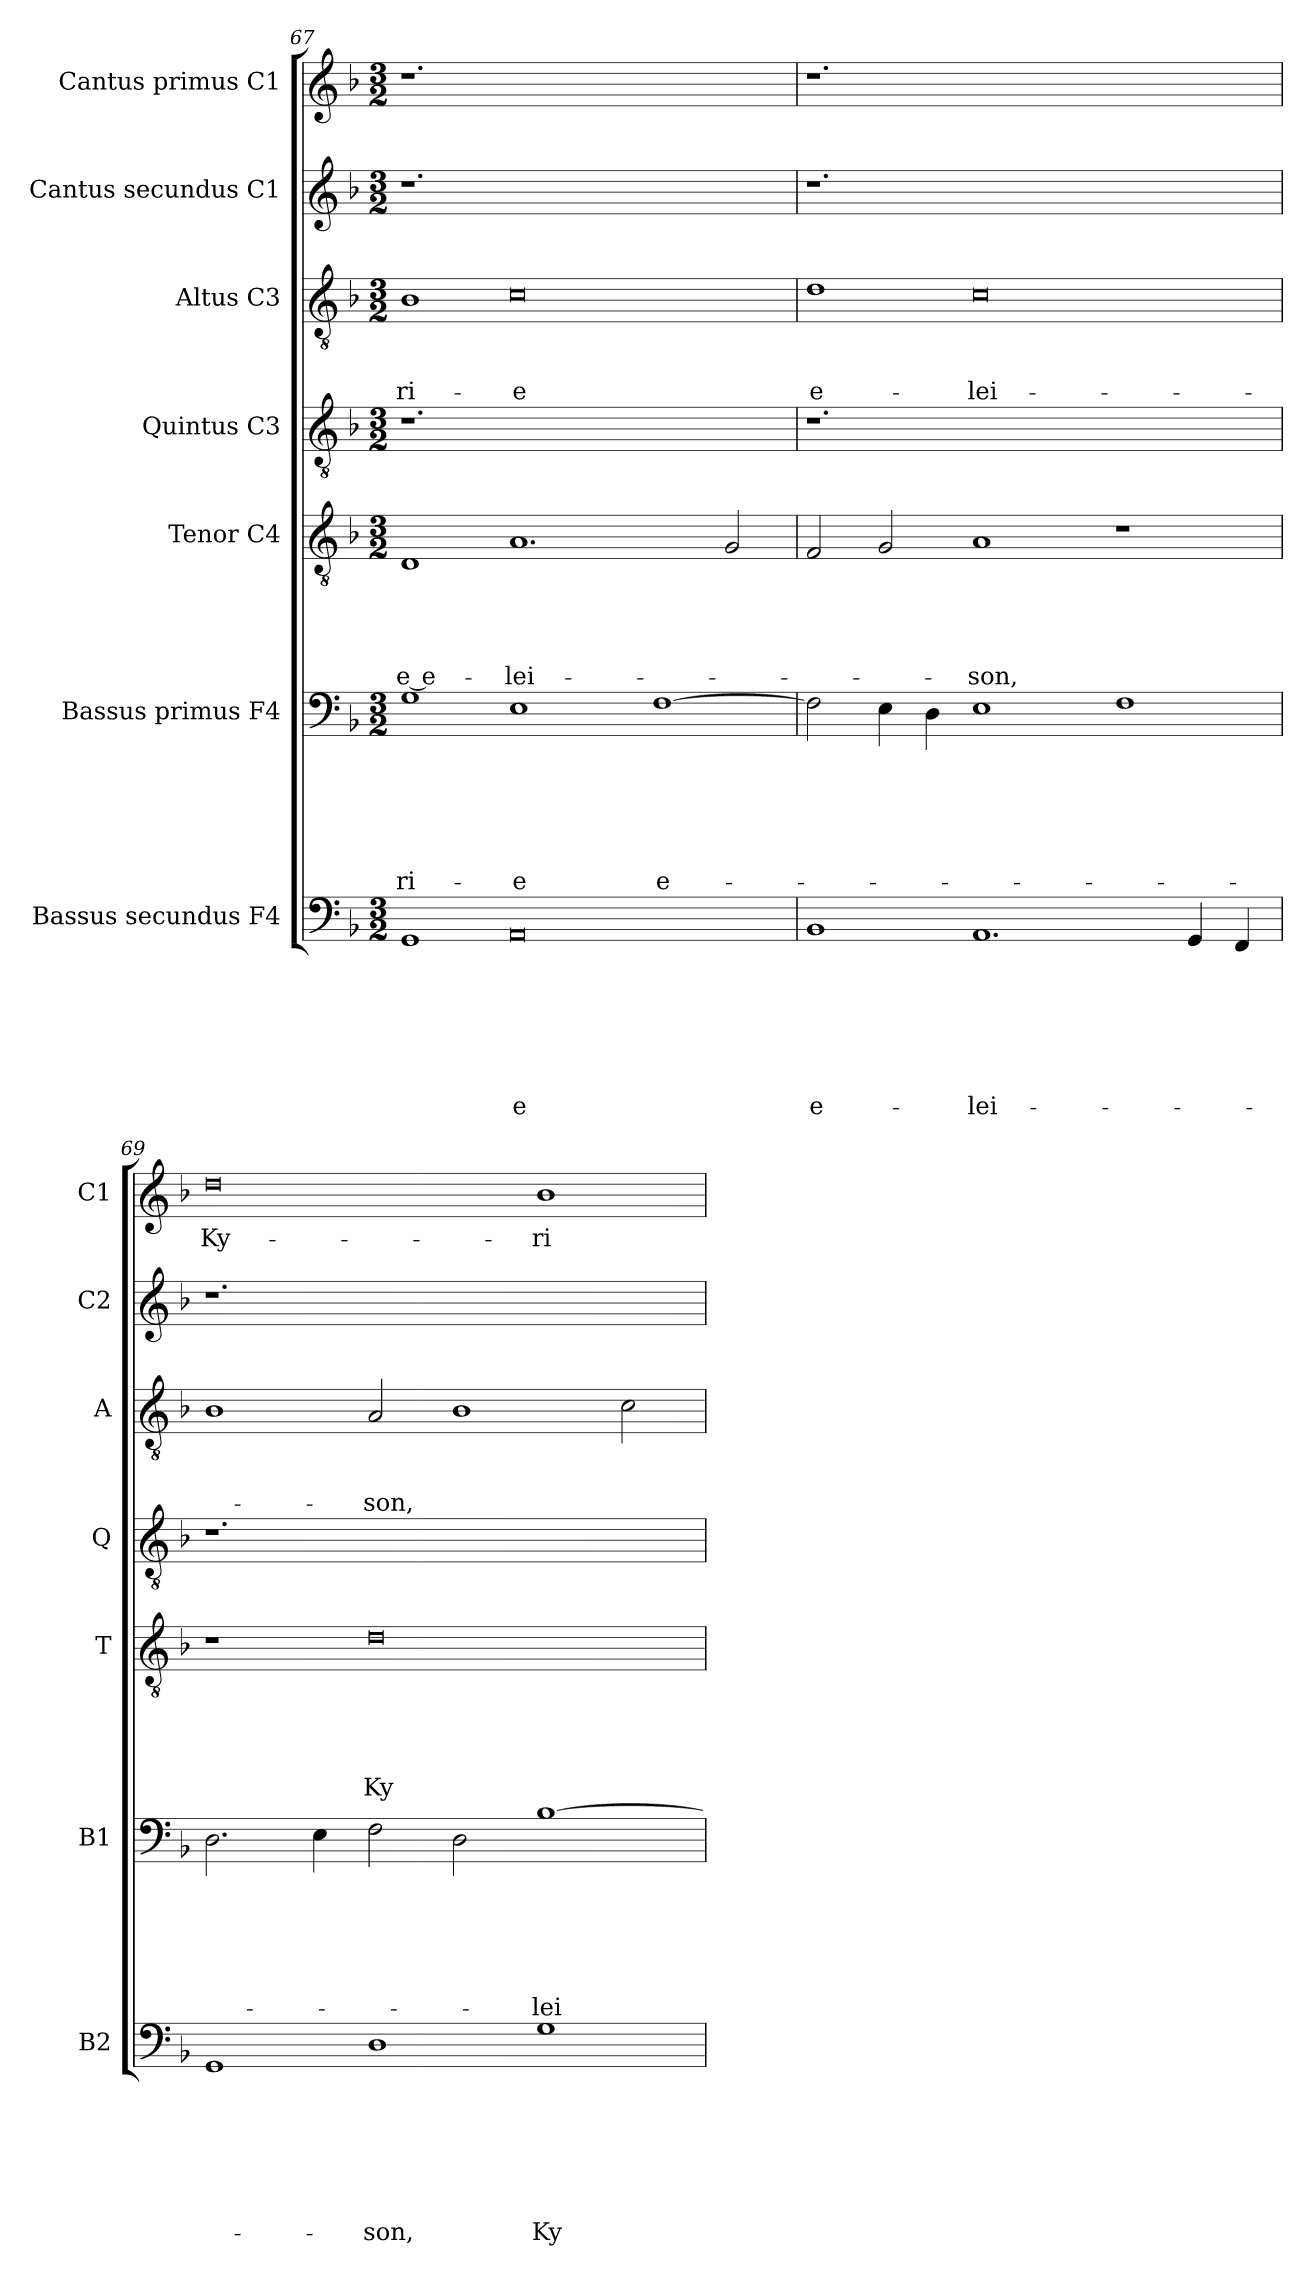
**kern	**text	**text	**text	**text	**text	**text	**text	**kern	**text	**text	**text	**text	**text	**text	**kern	**text	**text	**text	**text	**text	**kern	**kern	**text	**text	**text	**kern	**kern	**text
*part7	*part7	*part7	*part7	*part7	*part7	*part7	*part7	*part6	*part6	*part6	*part6	*part6	*part6	*part6	*part5	*part5	*part5	*part5	*part5	*part5	*part4	*part3	*part3	*part3	*part3	*part2	*part1	*part1
*staff7	*staff7	*staff7	*staff7	*staff7	*staff7	*staff7	*staff7	*staff6	*staff6	*staff6	*staff6	*staff6	*staff6	*staff6	*staff5	*staff5	*staff5	*staff5	*staff5	*staff5	*staff4	*staff3	*staff3	*staff3	*staff3	*staff2	*staff1	*staff1
*I"Bassus secundus F4	*	*	*	*	*	*	*	*I"Bassus primus F4	*	*	*	*	*	*	*I"Tenor C4	*	*	*	*	*	*I"Quintus C3	*I"Altus C3	*	*	*	*I"Cantus secundus C1	*I"Cantus  primus C1	*
*I'B2	*	*	*	*	*	*	*	*I'B1	*	*	*	*	*	*	*I'T	*	*	*	*	*	*I'Q	*I'A	*	*	*	*I'C2	*I'C1	*
*clefF4	*	*	*	*	*	*	*	*clefF4	*	*	*	*	*	*	*clefGv2	*	*	*	*	*	*clefGv2	*clefGv2	*	*	*	*clefG2	*clefG2	*
*k[b-]	*	*	*	*	*	*	*	*k[b-]	*	*	*	*	*	*	*k[b-]	*	*	*	*	*	*k[b-]	*k[b-]	*	*	*	*k[b-]	*k[b-]	*
*d:	*	*	*	*	*	*	*	*d:	*	*	*	*	*	*	*d:	*	*	*	*	*	*d:	*d:	*	*	*	*d:	*d:	*
*M3/2	*	*	*	*	*	*	*	*M3/2	*	*	*	*	*	*	*M3/2	*	*	*	*	*	*M3/2	*M3/2	*	*	*	*M3/2	*M3/2	*
=67	=67	=67	=67	=67	=67	=67	=67	=67	=67	=67	=67	=67	=67	=67	=67	=67	=67	=67	=67	=67	=67	=67	=67	=67	=67	=67	=67	=67
!	!	!	!	!	!	!	!	!	!	!	!	!	!	!LO:LY:b	!	!	!	!	!	!LO:LY:b	!	!	!	!	!LO:LY:b	!	!	!
1GG	.	.	.	.	.	.	.	1G	.	.	.	.	.	-ri-	1D	.	.	.	.	-e e-	1.r	1B-	.	.	-ri-	1.r	1.r	.
!	!	!	!	!	!	!	!LO:LY:b	!	!	!	!	!	!	!LO:LY:b	!	!	!	!	!	!LO:LY:b	!	!	!	!	!LO:LY:b	!	!	!
0AA	.	.	.	.	.	.	-e	1E	.	.	.	.	.	-e	1.A	.	.	.	.	-lei-	.	0c	.	.	-e	.	.	.
.	.	.	.	.	.	.	.	.	.	.	.	.	.	.	.	.	.	.	.	.	1.ryy	.	.	.	.	1.ryy	1.ryy	.
!	!	!	!	!	!	!	!	!	!	!	!	!	!	!LO:LY:b	!	!	!	!	!	!	!	!	!	!	!	!	!	!
.	.	.	.	.	.	.	.	[1F	.	.	.	.	.	e-	.	.	.	.	.	.	.	.	.	.	.	.	.	.
.	.	.	.	.	.	.	.	.	.	.	.	.	.	.	2G/	.	.	.	.	.	.	.	.	.	.	.	.	.
=68	=68	=68	=68	=68	=68	=68	=68	=68	=68	=68	=68	=68	=68	=68	=68	=68	=68	=68	=68	=68	=68	=68	=68	=68	=68	=68	=68	=68
!	!	!	!	!	!	!	!LO:LY:b	!	!	!	!	!	!	!	!	!	!	!	!	!	!	!	!	!	!LO:LY:b	!	!	!
1BB-	.	.	.	.	.	.	e-	2F\]	.	.	.	.	.	.	2F/	.	.	.	.	.	1.r	1d	.	.	e-	1.r	1.r	.
.	.	.	.	.	.	.	.	4E\	.	.	.	.	.	.	2G/	.	.	.	.	.	.	.	.	.	.	.	.	.
.	.	.	.	.	.	.	.	4D\	.	.	.	.	.	.	.	.	.	.	.	.	.	.	.	.	.	.	.	.
!	!	!	!	!	!	!	!LO:LY:b	!	!	!	!	!	!	!	!	!	!	!	!	!LO:LY:b	!	!	!	!	!LO:LY:b	!	!	!
1.AA	.	.	.	.	.	.	-lei-	1E	.	.	.	.	.	.	1A	.	.	.	.	-son,	.	0c	.	.	-lei-	.	.	.
.	.	.	.	.	.	.	.	.	.	.	.	.	.	.	.	.	.	.	.	.	1.ryy	.	.	.	.	1.ryy	1.ryy	.
.	.	.	.	.	.	.	.	1F	.	.	.	.	.	.	1r	.	.	.	.	.	.	.	.	.	.	.	.	.
4GG/	.	.	.	.	.	.	.	.	.	.	.	.	.	.	.	.	.	.	.	.	.	.	.	.	.	.	.	.
4FF/	.	.	.	.	.	.	.	.	.	.	.	.	.	.	.	.	.	.	.	.	.	.	.	.	.	.	.	.
!!LO:LB:g=z
=69	=69	=69	=69	=69	=69	=69	=69	=69	=69	=69	=69	=69	=69	=69	=69	=69	=69	=69	=69	=69	=69	=69	=69	=69	=69	=69	=69	=69
!	!	!	!	!	!	!	!	!	!	!	!	!	!	!	!	!	!	!	!	!	!	!	!	!	!	!	!	!LO:LY:b
1GG	.	.	.	.	.	.	.	2.D\	.	.	.	.	.	.	1r	.	.	.	.	.	1.r	1B-	.	.	.	1.r	0dd	Ky-
.	.	.	.	.	.	.	.	4E\	.	.	.	.	.	.	.	.	.	.	.	.	.	.	.	.	.	.	.	.
!	!	!	!	!	!	!	!LO:LY:b	!	!	!	!	!	!	!	!	!	!	!	!	!LO:LY:b	!	!	!	!	!LO:LY:b	!	!	!
1D	.	.	.	.	.	.	-son,	2F\	.	.	.	.	.	.	0d	.	.	.	.	Ky-	.	2A/	.	.	-son,	.	.	.
.	.	.	.	.	.	.	.	2D\	.	.	.	.	.	.	.	.	.	.	.	.	1.ryy	1B-	.	.	.	1.ryy	.	.
!	!	!	!	!	!	!	!LO:LY:b	!	!	!	!	!	!	!LO:LY:b	!	!	!	!	!	!	!	!	!	!	!	!	!	!LO:LY:b
1G	.	.	.	.	.	.	Ky-	[1B-	.	.	.	.	.	-lei-	.	.	.	.	.	.	.	.	.	.	.	.	1b-	-ri-
.	.	.	.	.	.	.	.	.	.	.	.	.	.	.	.	.	.	.	.	.	.	2c\	.	.	.	.	.	.
=	=	=	=	=	=	=	=	=	=	=	=	=	=	=	=	=	=	=	=	=	=	=	=	=	=	=	=	=
*-	*-	*-	*-	*-	*-	*-	*-	*-	*-	*-	*-	*-	*-	*-	*-	*-	*-	*-	*-	*-	*-	*-	*-	*-	*-	*-	*-	*-
